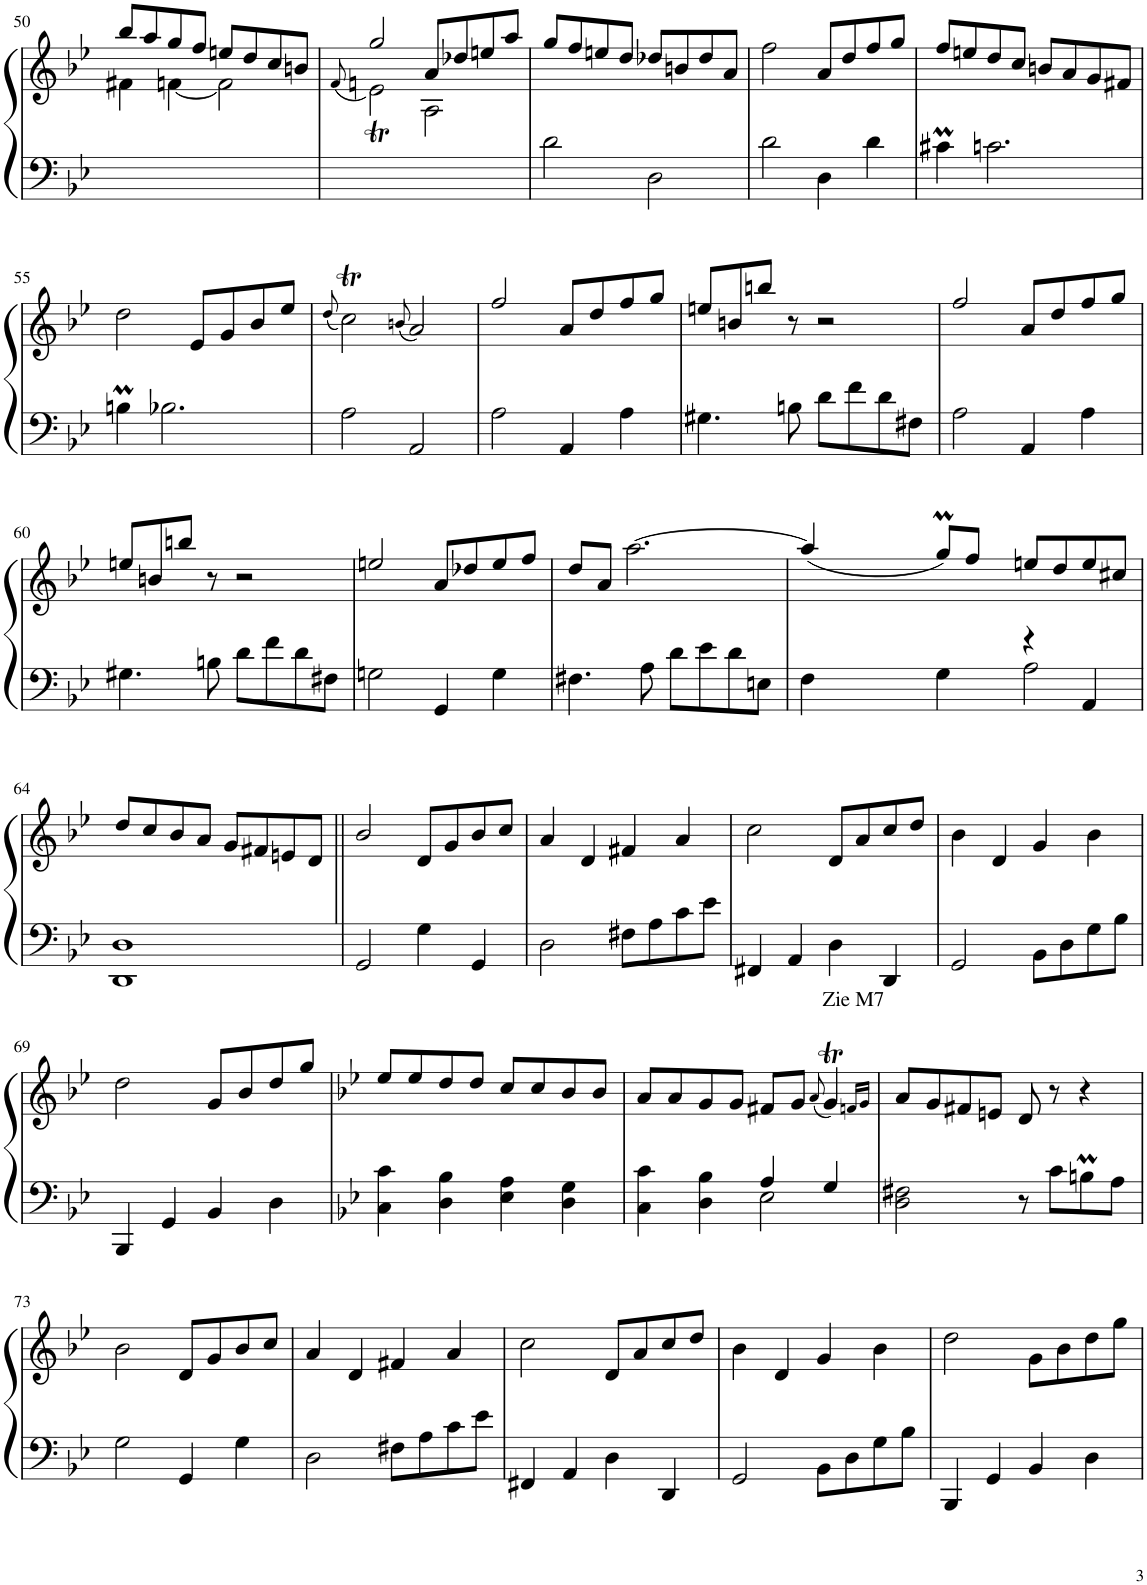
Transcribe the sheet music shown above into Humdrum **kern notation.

**kern	**kern
*part2	*part1
*staff2	*staff1
*I"Piano	*I"Piano
*I'Pno	*I'Pno
!!LO:PB:g=z
*clefF4	*clefG2
*k[b-e-]	*k[b-e-]
*M4/4	*
*met(c)	*
=50	=50
*	*^
1ryy	8bb-/L	4f#X\
.	8aa/	.
.	8gg/	[4fn\
.	8ff/J	.
.	8een/L	2f\]
.	8dd/	.
.	8cc/	.
.	8bn/J	.
=51	=51	=51
.	.	(8qf/
1ryy	2gg/	2ent\)
.	8a/L	2A\
.	8dd-X/	.
.	8een/	.
.	8aa/J	.
*	*v	*v
=52	=52
2d\	8gg/L
.	8ff/
.	8een/
.	8dd/J
2D\	8dd-X/L
.	8bn/
.	8dd-/
.	8a/J
=53	=53
2d\	2ff\
4D\	8a/L
.	8dd/
4d\	8ff/
.	8gg/J
=54	=54
4c#Xm\	8ff/L
.	8een/
2.cn\	8dd/
.	8cc/J
.	8bn/L
.	8a/
.	8g/
.	8f#X/J
!!LO:LB:g=z
=55	=55
4Bnm\	2dd\
2.B-X\	.
.	8e-/L
.	8g/
.	8b-/
.	8ee-/J
=56	=56
.	(8qdd/
2A\	2ccT\)
.	(8qbn/
2AA/	2a/)
=57	=57
2A\	2ff/
4AA/	8a/L
.	8dd/
4A\	8ff/
.	8gg/J
=58	=58
4.G#X\	8een/L
.	8bn/
.	8bbn/J
8Bn\	8r
8d\L	2r
8f\	.
8d\	.
8F#X\J	.
=59	=59
2A\	2ff/
4AA/	8a/L
.	8dd/
4A\	8ff/
.	8gg/J
!!LO:LB:g=z
=60	=60
4.G#X\	8een/L
.	8bn/
.	8bbn/J
8Bn\	8r
8d\L	2r
8f\	.
8d\	.
8F#X\J	.
=61	=61
2Gn\	2een/
4GG/	8a/L
.	8dd-X/
4G\	8ee/
.	8ff/J
=62	=62
4.F#X\	8dd/L
.	8a/J
.	[2.aa\
8A\	.
8d\L	.
8e-\	.
8d\	.
8En\J	.
=63	=63
*^	*
4F\	8ryy	(4aa/]
*v	*v	*
2.ryy	2.ryy
4ryy	4ryy
4G\	8ggM/L)
.	8ff/J
8ryy	8ryy
*^	*
4r	2A\	8een/L
.	.	8dd/
4AA/	.	8ee/
.	.	8cc#X/J
*v	*v	*
!!LO:LB:g=z
=64	=64
1DD 1D	8dd/L
.	4ryy
.	8cc/
.	8b-/
.	8a/J
.	8g/L
.	8f#X/
4ryy	8en/
.	8d/J
=65||	=65||
2GG/	2b-/
4G\	8d/L
.	8g/
4GG/	8b-/
.	8cc/J
=66	=66
2D\	4a/
.	4d/
8F#X\L	4f#X/
8A\	.
8c\	4a/
8e-\J	.
=67	=67
4FF#X/	2cc\
4AA/	.
4D\	8d/L
.	8a/
4DD/	8cc/
.	8dd/J
=68	=68
2GG/	4b-\
.	4d/
8BB-\L	4g/
8D\	.
8G\	4b-\
8B-\J	.
!!LO:LB:g=z
=69	=69
4BBB-/	2dd\
4GG/	.
4BB-/	8g/L
.	8b-/
4D\	8dd/
.	8gg/J
=70	=70
*k[b-e-]	*k[b-e-]
4C\ 4c\	8ee-/L
.	8ee-/
4D\ 4B-\	8dd/
.	8dd/J
4E-\ 4A\	8cc/L
.	8cc/
4D\ 4G\	8b-/
.	8b-/J
=71	=71
*^	*
4C\ 4c\	2ryy	8a/L
.	.	8a/
4D\ 4B-\	.	8g/
.	.	8g/J
4A/	2E-\	8f#X/L
.	.	8g/J
.	.	(8qa/
!	!	!LO:TX:a:t=Zie M7
4G/	.	4gT/)
*v	*v	*
.	16qfn/LL
.	16qg/JJ
=72	=72
*k[b-e-]	*k[b-e-]
2D\ 2F#X\	8a/L
.	8g/
.	8f#X/
.	8en/J
8r	8d/
8c\L	8r
8Bnm\	4r
8A\J	.
!!LO:LB:g=z
=73	=73
2G\	2b-\
4GG/	8d/L
.	8g/
4G\	8b-/
.	8cc/J
=74	=74
2D\	4a/
.	4d/
8F#X\L	4f#X/
8A\	.
8c\	4a/
8e-\J	.
=75	=75
4FF#X/	2cc\
4AA/	.
4D\	8d/L
.	8a/
4DD/	8cc/
.	8dd/J
=76	=76
2GG/	4b-\
.	4d/
8BB-\L	4g/
8D\	.
8G\	4b-\
8B-\J	.
=77	=77
4BBB-/	2dd\
4GG/	.
4BB-/	8g\L
.	8b-\
4D\	8dd\
.	8gg\J
=	=
*-	*-
